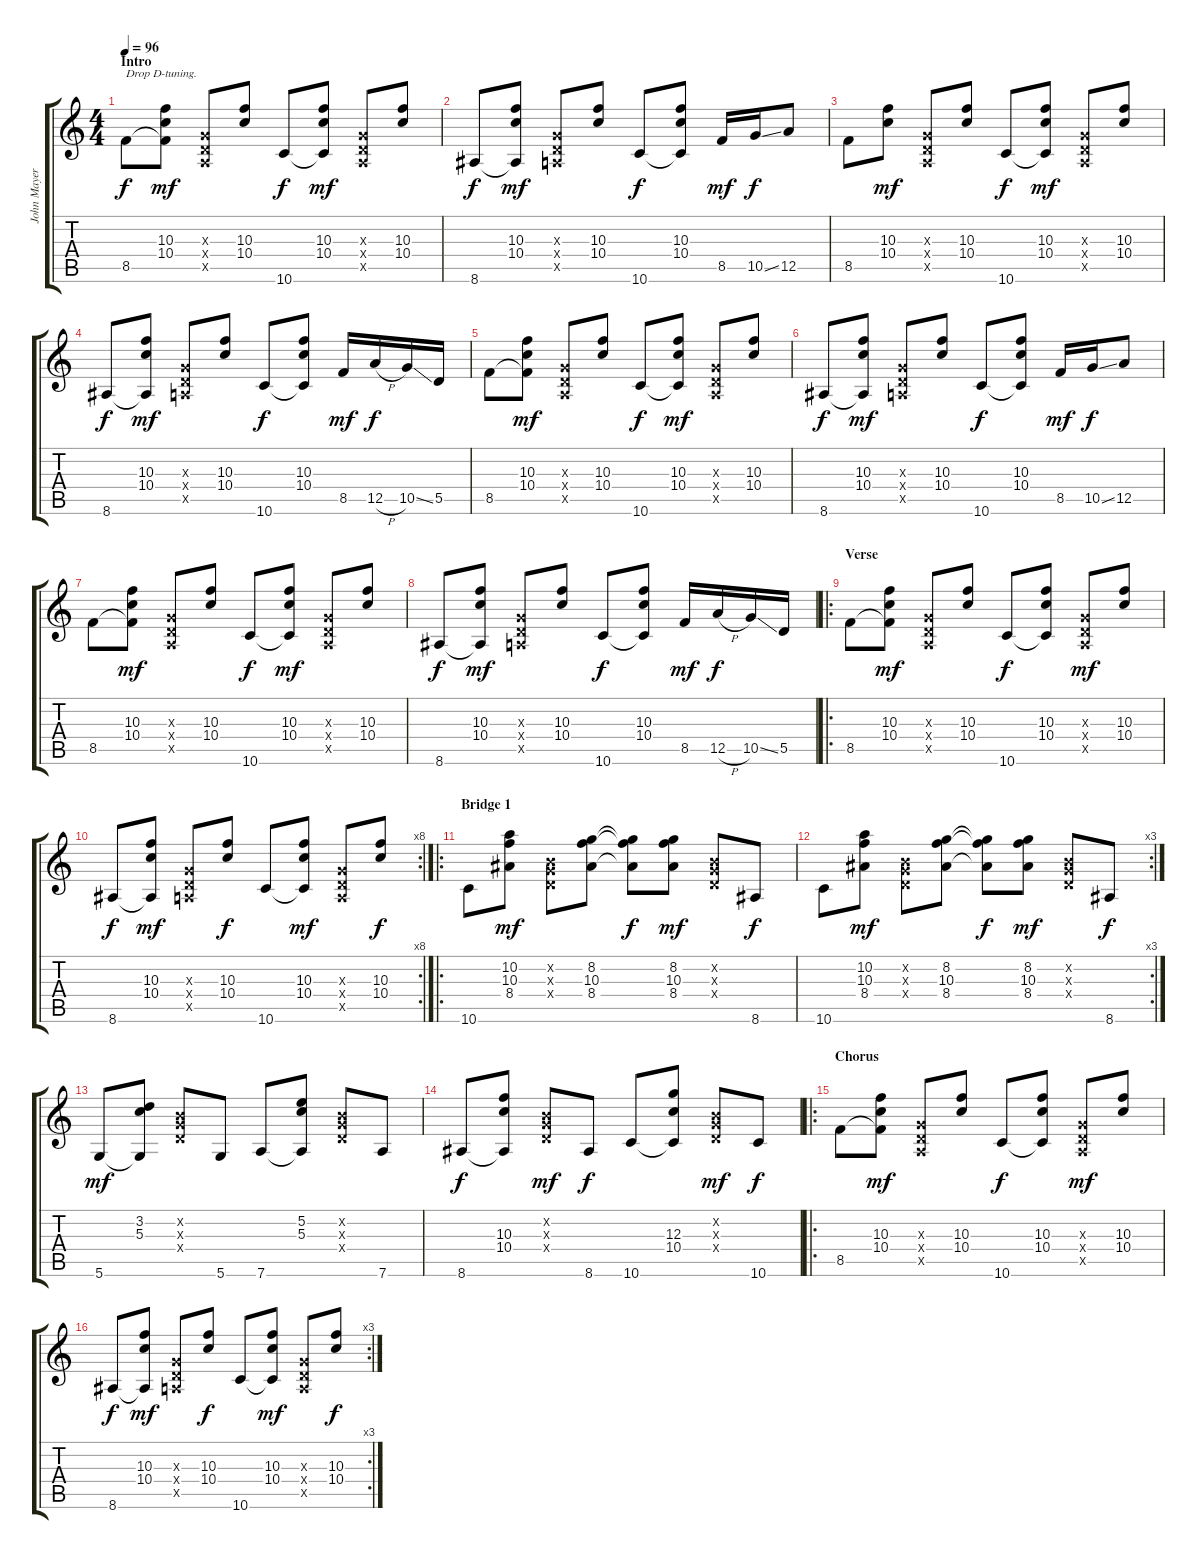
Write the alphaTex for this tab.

\track ("John Mayer Acoustic" "John Mayer") {instrument acousticguitarsteel}
\staff {score tabs}
\tuning (E4 B3 G3 D3 A2 D2) {hide}
\ts (4 4)
\section ("" "Intro")
\tempo 96
\tempo 90
\tempo 96
\clef g2
\ks c
8.5.8{txt "Drop D-tuning." dy f instrument acousticguitarsteel} (10.3 10.4 8.5{t}).8{dy mf} (0.3{x} 0.4{x} 0.5{x}).8 (10.3 10.4).8 10.6.8{dy f} (10.3 10.4 10.6{t}).8{dy mf} (0.3{x} 0.4{x} 0.5{x}).8 (10.3 10.4).8 |
8.6.8{dy f} (10.3 10.4 8.6{t}).8{dy mf} (0.3{x} 0.4{x} 0.5{x}).8 (10.3 10.4).8 10.6.8{dy f} (10.3 10.4 10.6{t}).8 8.5.16{dy mf} 10.5{ss}.16{dy f} 12.5.8 |
8.5.8 (10.3 10.4).8{dy mf} (0.3{x} 0.4{x} 0.5{x}).8 (10.3 10.4).8 10.6.8{dy f} (10.3 10.4 10.6{t}).8{dy mf} (0.3{x} 0.4{x} 0.5{x}).8 (10.3 10.4).8 |
8.6.8{dy f} (10.3 10.4 8.6{t}).8{dy mf} (0.3{x} 0.4{x} 0.5{x}).8 (10.3 10.4).8 10.6.8{dy f} (10.3 10.4 10.6{t}).8 8.5.16{dy mf} 12.5{h}.16{dy f} 10.5{ss}.16 5.5.16 |
8.5.8 (10.3 10.4 8.5{t}).8{dy mf} (0.3{x} 0.4{x} 0.5{x}).8 (10.3 10.4).8 10.6.8{dy f} (10.3 10.4 10.6{t}).8{dy mf} (0.3{x} 0.4{x} 0.5{x}).8 (10.3 10.4).8 |
8.6.8{dy f} (10.3 10.4 8.6{t}).8{dy mf} (0.3{x} 0.4{x} 0.5{x}).8 (10.3 10.4).8 10.6.8{dy f} (10.3 10.4 10.6{t}).8 8.5.16{dy mf} 10.5{ss}.16{dy f} 12.5.8 |
8.5.8 (10.3 10.4 8.5{t}).8{dy mf} (0.3{x} 0.4{x} 0.5{x}).8 (10.3 10.4).8 10.6.8{dy f} (10.3 10.4 10.6{t}).8{dy mf} (0.3{x} 0.4{x} 0.5{x}).8 (10.3 10.4).8 |
8.6.8{dy f} (10.3 10.4 8.6{t}).8{dy mf} (0.3{x} 0.4{x} 0.5{x}).8 (10.3 10.4).8 10.6.8{dy f} (10.3 10.4 10.6{t}).8 8.5.16{dy mf} 12.5{h}.16{dy f} 10.5{ss}.16 5.5.16 |
\ro
\section ("" "Verse")
8.5.8 (10.3 10.4 8.5{t}).8{dy mf} (0.3{x} 0.4{x} 0.5{x}).8 (10.3 10.4).8 10.6.8{dy f} (10.3 10.4 10.6{t}).8 (0.3{x} 0.4{x} 0.5{x}).8{dy mf} (10.3 10.4).8 |
\rc 8
8.6.8{dy f} (10.3 10.4 8.6{t}).8{dy mf} (0.3{x} 0.4{x} 0.5{x}).8 (10.3 10.4).8{dy f} 10.6.8 (10.3 10.4 10.6{t}).8{dy mf} (0.3{x} 0.4{x} 0.5{x}).8 (10.3 10.4).8{dy f} |
\ro
\section ("" "Bridge 1")
10.6.8 (10.2 10.3 8.4).8{dy mf} (0.2{x} 0.3{x} 0.4{x}).8 (8.2 10.3 8.4).8 (8.2{t} 10.3{t} 8.4{t}).8{dy f} (8.2 10.3 8.4).8{dy mf} (0.2{x} 0.3{x} 0.4{x}).8 8.6.8{dy f} |
\rc 3
10.6.8 (10.2 10.3 8.4).8{dy mf} (0.2{x} 0.3{x} 0.4{x}).8 (8.2 10.3 8.4).8 (8.2{t} 10.3{t} 8.4{t}).8{dy f} (8.2 10.3 8.4).8{dy mf} (0.2{x} 0.3{x} 0.4{x}).8 8.6.8{dy f} |
5.6.8{dy mf} (3.2 5.3 5.6{t}).8 (0.2{x} 0.3{x} 0.4{x}).8 5.6.8 7.6.8 (5.2 5.3 7.6{t}).8 (0.2{x} 0.3{x} 0.4{x}).8 7.6.8 |
8.6.8{dy f} (10.3 10.4 8.6{t}).8 (0.2{x} 0.3{x} 0.4{x}).8{dy mf} 8.6.8{dy f} 10.6.8 (12.3 10.4 10.6{t}).8 (0.2{x} 0.3{x} 0.4{x}).8{dy mf} 10.6.8{dy f} |
\ro
\section ("" "Chorus")
8.5.8 (10.3 10.4 8.5{t}).8{dy mf} (0.3{x} 0.4{x} 0.5{x}).8 (10.3 10.4).8 10.6.8{dy f} (10.3 10.4 10.6{t}).8 (0.3{x} 0.4{x} 0.5{x}).8{dy mf} (10.3 10.4).8 |
\rc 3
8.6.8{dy f} (10.3 10.4 8.6{t}).8{dy mf} (0.3{x} 0.4{x} 0.5{x}).8 (10.3 10.4).8{dy f} 10.6.8 (10.3 10.4 10.6{t}).8{dy mf} (0.3{x} 0.4{x} 0.5{x}).8 (10.3 10.4).8{dy f}
